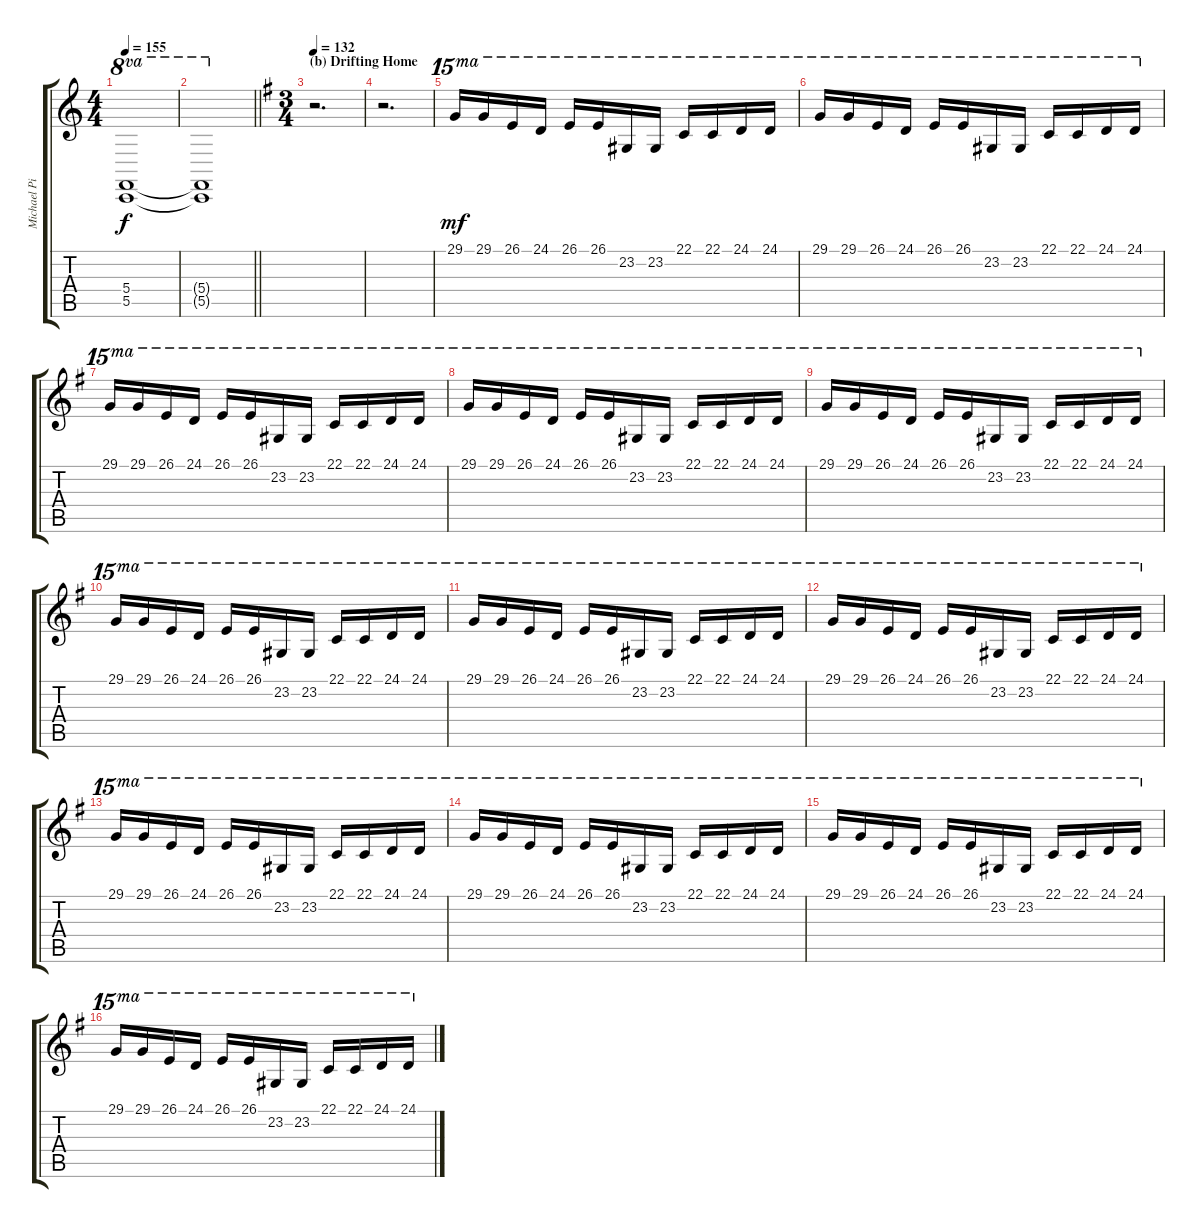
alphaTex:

\track ("Michael Pinnella (keyboard)" "Michael Pi") {instrument stringensemble1}
\staff {score tabs}
\tuning (D4 A3 F3 C3 G2 D2) {hide}
\ts (4 4)
\tempo 155
\clef g2
\ks aminor
(5.4{t} 5.5{t}).1{ot 8va dy f} |
\barLineRight lightlight
(5.4{t} 5.5{t}).1{ot 8va} |
\ts (3 4)
\section ("" "(b) Drifting Home")
\tempo 132
\ks eminor
r.2{d} |
r.2{d} |
29.1.16{ot 15ma dy mf} 29.1.16{ot 15ma} 26.1.16{ot 15ma} 24.1.16{ot 15ma} 26.1.16{ot 15ma} 26.1.16{ot 15ma} 23.2.16{ot 15ma} 23.2.16{ot 15ma} 22.1.16{ot 15ma} 22.1.16{ot 15ma} 24.1.16{ot 15ma} 24.1.16{ot 15ma} |
29.1.16{ot 15ma} 29.1.16{ot 15ma} 26.1.16{ot 15ma} 24.1.16{ot 15ma} 26.1.16{ot 15ma} 26.1.16{ot 15ma} 23.2.16{ot 15ma} 23.2.16{ot 15ma} 22.1.16{ot 15ma} 22.1.16{ot 15ma} 24.1.16{ot 15ma} 24.1.16{ot 15ma} |
29.1.16{ot 15ma} 29.1.16{ot 15ma} 26.1.16{ot 15ma} 24.1.16{ot 15ma} 26.1.16{ot 15ma} 26.1.16{ot 15ma} 23.2.16{ot 15ma} 23.2.16{ot 15ma} 22.1.16{ot 15ma} 22.1.16{ot 15ma} 24.1.16{ot 15ma} 24.1.16{ot 15ma} |
29.1.16{ot 15ma} 29.1.16{ot 15ma} 26.1.16{ot 15ma} 24.1.16{ot 15ma} 26.1.16{ot 15ma} 26.1.16{ot 15ma} 23.2.16{ot 15ma} 23.2.16{ot 15ma} 22.1.16{ot 15ma} 22.1.16{ot 15ma} 24.1.16{ot 15ma} 24.1.16{ot 15ma} |
29.1.16{ot 15ma} 29.1.16{ot 15ma} 26.1.16{ot 15ma} 24.1.16{ot 15ma} 26.1.16{ot 15ma} 26.1.16{ot 15ma} 23.2.16{ot 15ma} 23.2.16{ot 15ma} 22.1.16{ot 15ma} 22.1.16{ot 15ma} 24.1.16{ot 15ma} 24.1.16{ot 15ma} |
29.1.16{ot 15ma} 29.1.16{ot 15ma} 26.1.16{ot 15ma} 24.1.16{ot 15ma} 26.1.16{ot 15ma} 26.1.16{ot 15ma} 23.2.16{ot 15ma} 23.2.16{ot 15ma} 22.1.16{ot 15ma} 22.1.16{ot 15ma} 24.1.16{ot 15ma} 24.1.16{ot 15ma} |
29.1.16{ot 15ma} 29.1.16{ot 15ma} 26.1.16{ot 15ma} 24.1.16{ot 15ma} 26.1.16{ot 15ma} 26.1.16{ot 15ma} 23.2.16{ot 15ma} 23.2.16{ot 15ma} 22.1.16{ot 15ma} 22.1.16{ot 15ma} 24.1.16{ot 15ma} 24.1.16{ot 15ma} |
29.1.16{ot 15ma} 29.1.16{ot 15ma} 26.1.16{ot 15ma} 24.1.16{ot 15ma} 26.1.16{ot 15ma} 26.1.16{ot 15ma} 23.2.16{ot 15ma} 23.2.16{ot 15ma} 22.1.16{ot 15ma} 22.1.16{ot 15ma} 24.1.16{ot 15ma} 24.1.16{ot 15ma} |
29.1.16{ot 15ma} 29.1.16{ot 15ma} 26.1.16{ot 15ma} 24.1.16{ot 15ma} 26.1.16{ot 15ma} 26.1.16{ot 15ma} 23.2.16{ot 15ma} 23.2.16{ot 15ma} 22.1.16{ot 15ma} 22.1.16{ot 15ma} 24.1.16{ot 15ma} 24.1.16{ot 15ma} |
29.1.16{ot 15ma} 29.1.16{ot 15ma} 26.1.16{ot 15ma} 24.1.16{ot 15ma} 26.1.16{ot 15ma} 26.1.16{ot 15ma} 23.2.16{ot 15ma} 23.2.16{ot 15ma} 22.1.16{ot 15ma} 22.1.16{ot 15ma} 24.1.16{ot 15ma} 24.1.16{ot 15ma} |
29.1.16{ot 15ma} 29.1.16{ot 15ma} 26.1.16{ot 15ma} 24.1.16{ot 15ma} 26.1.16{ot 15ma} 26.1.16{ot 15ma} 23.2.16{ot 15ma} 23.2.16{ot 15ma} 22.1.16{ot 15ma} 22.1.16{ot 15ma} 24.1.16{ot 15ma} 24.1.16{ot 15ma} |
29.1.16{ot 15ma} 29.1.16{ot 15ma} 26.1.16{ot 15ma} 24.1.16{ot 15ma} 26.1.16{ot 15ma} 26.1.16{ot 15ma} 23.2.16{ot 15ma} 23.2.16{ot 15ma} 22.1.16{ot 15ma} 22.1.16{ot 15ma} 24.1.16{ot 15ma} 24.1.16{ot 15ma}
